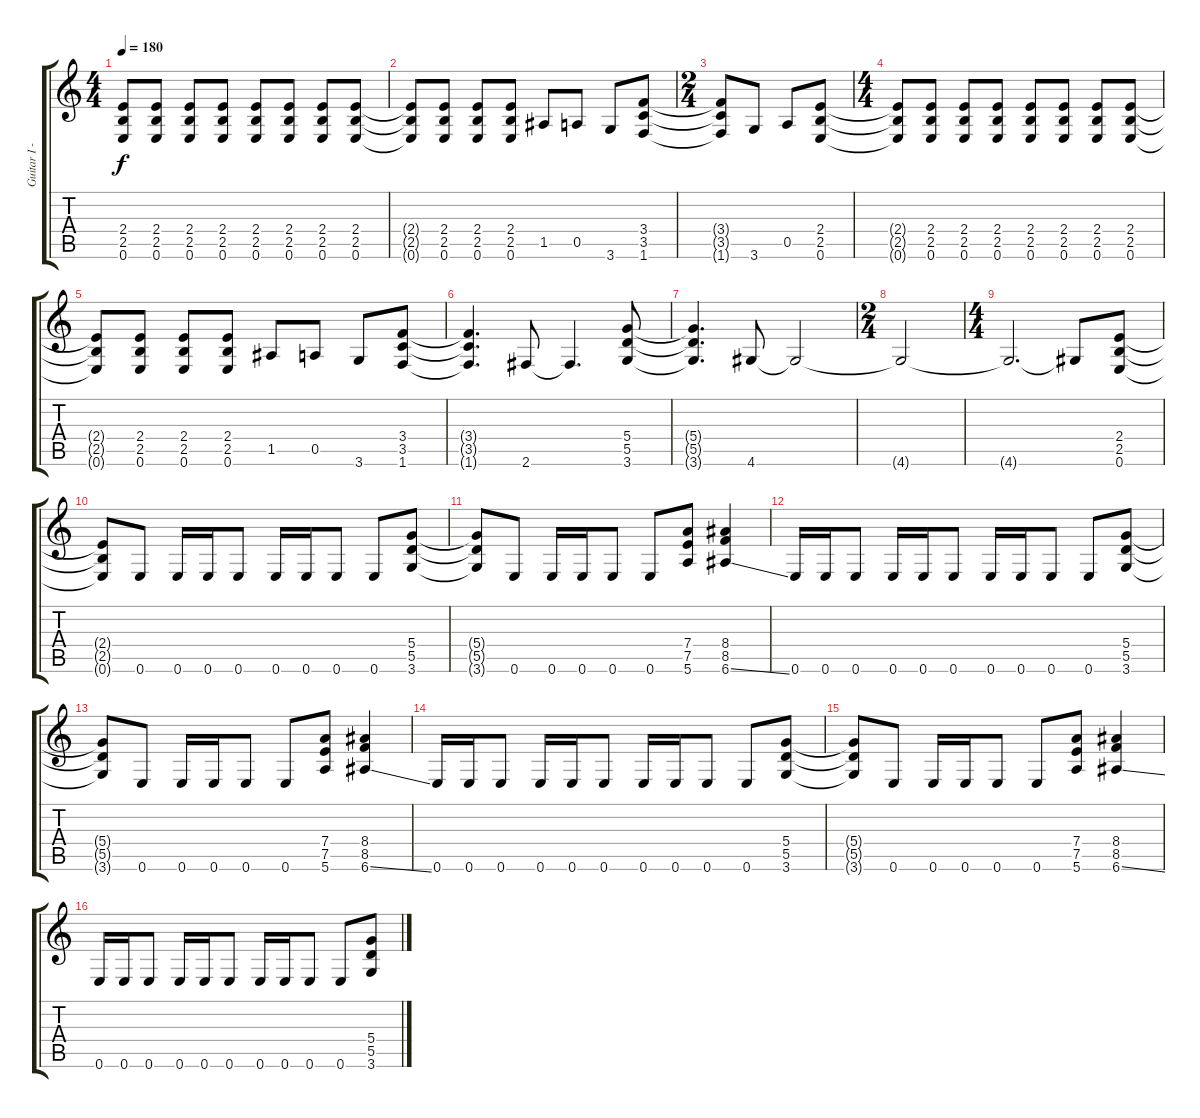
\track ("Guitar I - James" "Guitar I -") {instrument distortionguitar}
\staff {score tabs}
\tuning (E4 B3 G3 D3 A2 E2) {hide}
\ts (4 4)
\tempo 180
\clef g2
\ks c
(2.4{t} 2.5{t} 0.6{t}).8{dy f} (2.4 2.5 0.6).8 (2.4 2.5 0.6).8 (2.4 2.5 0.6).8 (2.4 2.5 0.6).8 (2.4 2.5 0.6).8 (2.4 2.5 0.6).8 (2.4 2.5 0.6).8 |
(2.4{t} 2.5{t} 0.6{t}).8 (2.4 2.5 0.6).8 (2.4 2.5 0.6).8 (2.4 2.5 0.6).8 1.5.8 0.5.8 3.6.8 (3.4 3.5 1.6).8 |
\ts (2 4)
(3.4{t} 3.5{t} 1.6{t}).8 3.6.8 0.5.8 (2.4 2.5 0.6).8 |
\ts (4 4)
(2.4{t} 2.5{t} 0.6{t}).8 (2.4 2.5 0.6).8 (2.4 2.5 0.6).8 (2.4 2.5 0.6).8 (2.4 2.5 0.6).8 (2.4 2.5 0.6).8 (2.4 2.5 0.6).8 (2.4 2.5 0.6).8 |
(2.4{t} 2.5{t} 0.6{t}).8 (2.4 2.5 0.6).8 (2.4 2.5 0.6).8 (2.4 2.5 0.6).8 1.5.8 0.5.8 3.6.8 (3.4 3.5 1.6).8 |
(3.4{t} 3.5{t} 1.6{t}).4{d} 2.6.8 2.6{t}.4{d} (5.4 5.5 3.6).8 |
(5.4{t} 5.5{t} 3.6{t}).4{d} 4.6.8 4.6{t}.2 |
\ts (2 4)
4.6{t}.2 |
\ts (4 4)
4.6{t}.2{d} 4.6{t}.8 (2.4 2.5 0.6).8 |
(2.4{t} 2.5{t} 0.6{t}).8{volume 16} 0.6.8 0.6.16 0.6.16 0.6.8 0.6.16 0.6.16 0.6.8 0.6.8 (5.4 5.5 3.6).8 |
(5.4{t} 5.5{t} 3.6{t}).8 0.6.8 0.6.16 0.6.16 0.6.8 0.6.8 (7.4 7.5 5.6).8 (8.4 8.5 6.6{ss}).4 |
0.6.16 0.6.16 0.6.8 0.6.16 0.6.16 0.6.8 0.6.16 0.6.16 0.6.8 0.6.8 (5.4 5.5 3.6).8 |
(5.4{t} 5.5{t} 3.6{t}).8 0.6.8 0.6.16 0.6.16 0.6.8 0.6.8 (7.4 7.5 5.6).8 (8.4 8.5 6.6{ss}).4 |
0.6.16 0.6.16 0.6.8 0.6.16 0.6.16 0.6.8 0.6.16 0.6.16 0.6.8 0.6.8 (5.4 5.5 3.6).8 |
(5.4{t} 5.5{t} 3.6{t}).8 0.6.8 0.6.16 0.6.16 0.6.8 0.6.8 (7.4 7.5 5.6).8 (8.4 8.5 6.6{ss}).4 |
0.6.16 0.6.16 0.6.8 0.6.16 0.6.16 0.6.8 0.6.16 0.6.16 0.6.8 0.6.8 (5.4 5.5 3.6).8
